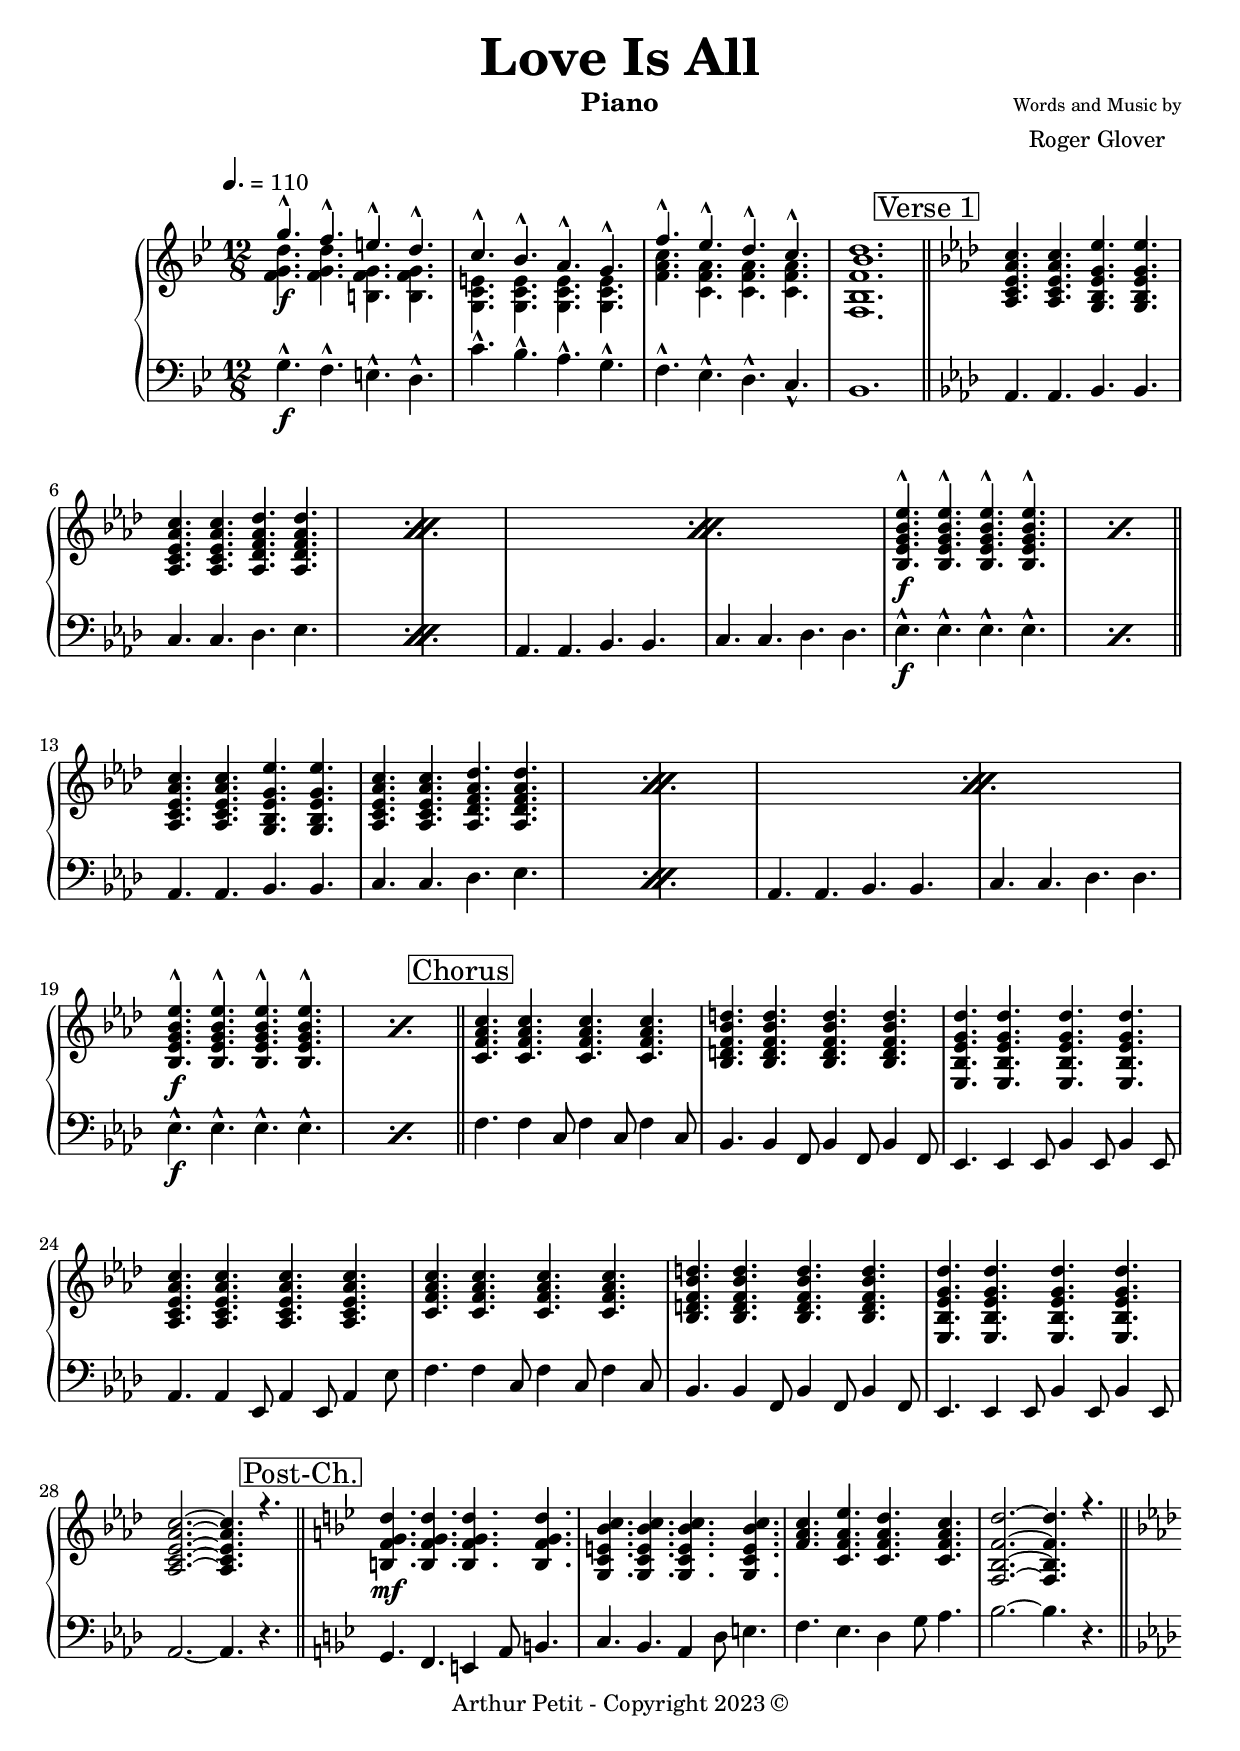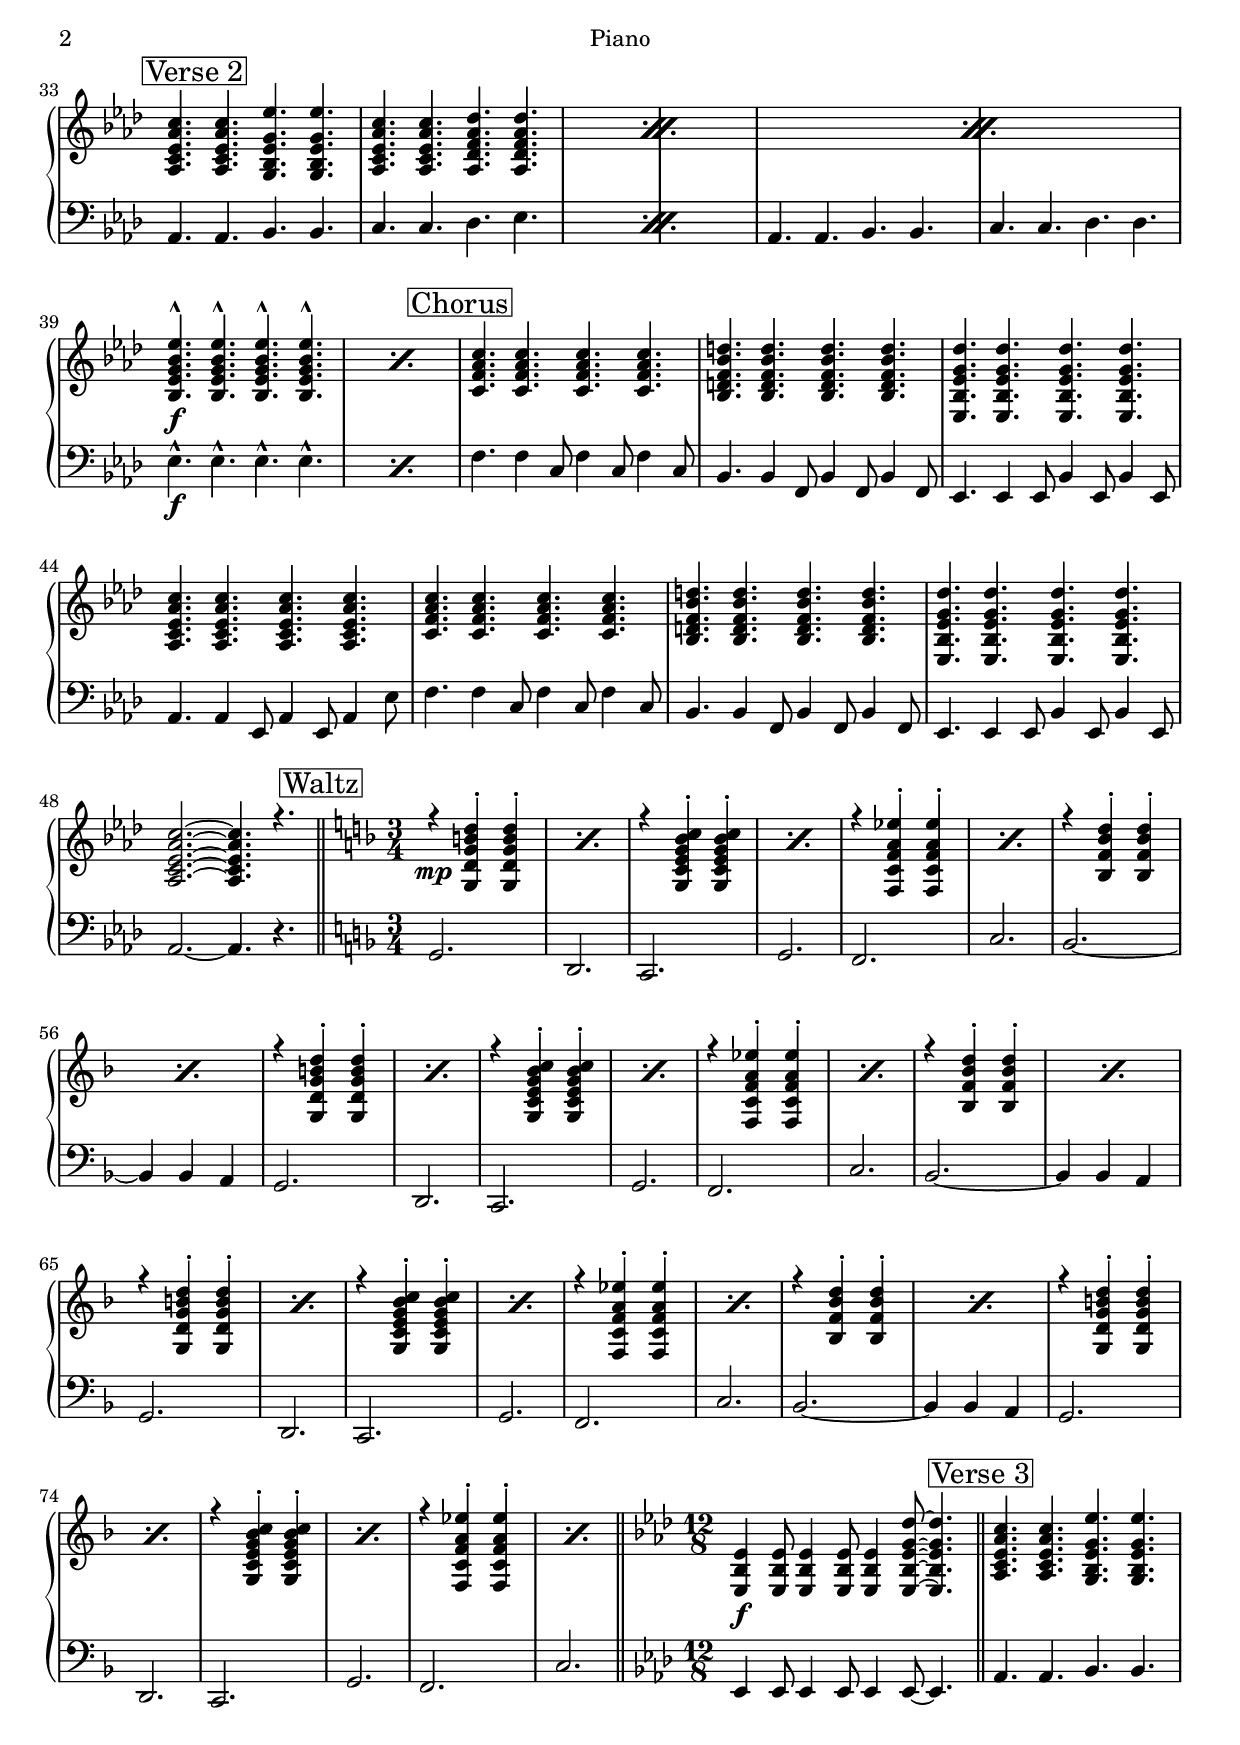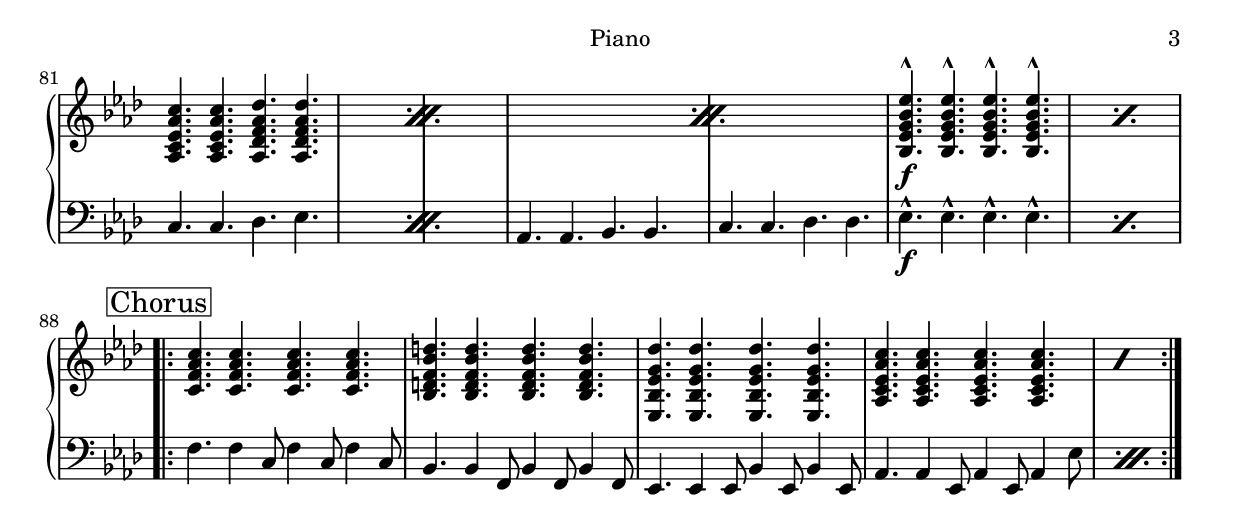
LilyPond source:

\version "2.20.0"

global = {
  \time 12/8
  %\key c \major
  \tempo 4. =110
  \compressFullBarRests % compress rest bars
}

% ***** Piano *****
piano_intro = \relative c'' {
  \key d \major
  %R1. * 4
  b'4.-^\f a-^ gis-^ fis-^ | e-^ d-^ cis-^ b-^ |
  a'-^ g-^ fis-^ e-^ | d1. |
  \key c \major
}

piano_chorus = \relative c'' {
  \mark \markup \center-column { \box Chorus }
  %% Ecriture avec reprises
  % \repeat "percent" 2 {
%     <e, a c e>4. <e a c e> <e a c e> <e a c e> |
%     <d fis a d fis>4. <d fis a d fis> <d fis a d fis> <d fis a d fis> |
%     <g, d' g b f'>4. <g d' g b f'> <g d' g b f'> <g d' g b f'> |
%     <c e g c e >4. <c e g c e > <c e g c e > <c e g c e > |
%   }
  <e, a c e>4. <e a c e> <e a c e> <e a c e> |
  <d fis a d fis>4. <d fis a d fis> <d fis a d fis> <d fis a d fis> |
  <g, d' g b f'>4. <g d' g b f'> <g d' g b f'> <g d' g b f'> |
  <c e g c e >4. <c e g c e > <c e g c e > <c e g c e > |
  
  <e a c e>4. <e a c e> <e a c e> <e a c e> |
  <d fis a d fis>4. <d fis a d fis> <d fis a d fis> <d fis a d fis> |
  <g, d' g b f'>4. <g d' g b f'> <g d' g b f'> <g d' g b f'> |
  <c e g c e >2.~ <c e g c e >4. r4. |
}

piano_interlude = \relative c'' {
  \mark \markup \center-column { \box "Post-Ch." }
  \key d \major
  <dis, a' b fis' >4.\mf < dis a' b fis' > < dis a' b fis'> < dis a' b fis'> |
  < b e gis d' e >4. < b e gis d' e > < b e gis d' e > < b e gis d' e> |
  < a' cis e >4. < e a cis g' > < e a cis fis > < e a cis e > | 
  < a, d a' fis' >2.~ < a d a' fis' >4. r4. |
  \key c \major
}

piano_verse = \relative c'' {
  \repeat "percent" 3 {
    <c, e g c e >4. <c e g c e > <b d g b g' > <b d g b g' > |
    <c e g c e >4. <c e g c e > < c f a c f > <c f a c f > |
  }
  \repeat "percent" 2 {
    <d g b d g>4.-^\f <d g b d g>-^ <d g b d g>-^ <d g b d g>-^ | 
  }
}

piano_verse_i = \relative c'' {
  \mark \markup \center-column { \box "Verse 1" }
  \piano_verse
}

piano_verse_ii = \relative c'' {
  \mark \markup \center-column { \box "Verse 2" }
  \piano_verse
}

piano_waltz = \relative c'' {
  \time 3/4 
  \key a \major
  \mark \markup \center-column { \box "Waltz" }
  \repeat "percent" 2 { r4\mp <b, fis' b dis fis>-. <b fis' b dis fis>-. | }
  \repeat "percent" 2 { r4 <b e gis b d e>-. <b e gis b d e>-. | }
  \repeat "percent" 2 { r4 <a e' a cis g'>-. <a e' a cis g'>-. | }
  \repeat "percent" 2 { r4 <d a' d fis>-. <d a' d fis>-. | }
  
  \repeat "percent" 2 { r4 <b fis' b dis fis>-. <b fis' b dis fis>-. | }
  \repeat "percent" 2 { r4 <b e gis b d e>-. <b e gis b d e>-. | }
  \repeat "percent" 2 { r4 <a e' a cis g'>-. <a e' a cis g'>-. | }
  \repeat "percent" 2 { r4 <d a' d fis>-. <d a' d fis>-. | }
  
  \repeat "percent" 2 { r4 <b fis' b dis fis>-. <b fis' b dis fis>-. | }
  \repeat "percent" 2 { r4 <b e gis b d e>-. <b e gis b d e>-. | }
  \repeat "percent" 2 { r4 <a e' a cis g'>-. <a e' a cis g'>-. | }
  \repeat "percent" 2 { r4 <d a' d fis>-. <d a' d fis>-. | }
  
  \repeat "percent" 2 { r4 <b fis' b dis fis>-. <b fis' b dis fis>-. | }
  \repeat "percent" 2 { r4 <b e gis b d e>-. <b e gis b d e>-. | }
  \repeat "percent" 2 { r4 <a e' a cis g'>-. <a e' a cis g'>-. | }
  \bar "||"
  \key c \major
  \time 12/8 <g d' g>4\f <g d' g>8 <g d' g>4 <g d' g>8 <g d' g>4 <g d' g b f'>8~ <g d' g b f'>4. \bar "||"
}

piano_verse_iii = \relative c'' {
  \mark \markup \center-column { \box "Verse 3" }
  \piano_verse
  % ^\segno
}

piano_last_chorus = \relative c'' {
  \mark \markup \center-column { \box Chorus }
  \repeat "percent" 2 {
    <e, a c e>4. <e a c e> <e a c e> <e a c e> |
    <d fis a d fis>4. <d fis a d fis> <d fis a d fis> <d fis a d fis> |
    <g, d' g b f'>4. <g d' g b f'> <g d' g b f'> <g d' g b f'> |
    <c e g c e >4. <c e g c e > <c e g c e > <c e g c e > |
  }
}



piano = \relative c'' {
  \voiceOne
  \global
  % Intro
  \piano_intro \bar "||" 
  % Verse 1 et 2
  \piano_verse_i  \bar "||" 
  \piano_verse \bar "||" 
  % Chorus
  \piano_chorus \bar "||"
  % Post chorus
  \normalsize
  \piano_interlude \bar "||"
  % Verse 3
  \piano_verse_ii
  % Chorus
  \piano_chorus \bar "||"
  \piano_waltz
  % Verse 4
  \piano_verse_iii
  % Chorus
  \repeat "volta" 2 {
  \piano_last_chorus
  }  
}

%trackAchannelA = \relative{}
trackAchannelB = \piano
trackAchannelBvoiceB = \relative c'' {
  \voiceTwo
  \global
  < a b fis' >4. < a b fis' > < dis, a' b > < dis a' b > |
  < b e gis >4. < b e gis > < b e gis > < b e gis > |
  < a' cis e >4. < e a cis > < e a cis > < e a cis > | 
  < a, d a' fis' >1.
}

\version "2.20.0"

global = {
  \time 12/8
  %\key c \major
  \tempo 4. =110
  \compressFullBarRests % compress rest bars
}

% ***** Bass Guitar *****
bass_intro = \relative c {
  \key d \major
  %R1. * 4
  b'4.-^\f a-^ gis-^ fis-^ | e'-^ d-^ cis-^ b-^ |
  a-^ g-^ fis-^ e-^ | d1. |
  \key c \major
}

bass_chorus = \relative c {
  \mark \markup \center-column { \box Chorus }
  a'4. a4 e8 a4 e8 a4 e8 | d4. d4 a8 d4 a8 d4 a8 |
  g4. g4 g8 d'4 g,8 d'4 g,8 |c4. c4 g8 c4 g8 c4 g'8 |
  
  a4. a4 e8 a4 e8 a4 e8 | d4. d4 a8 d4 a8 d4 a8 |
  g4. g4 g8 d'4 g,8 d'4 g,8 | c2.~ c4. r4. |
  %% Ecriture avec reprise
  % \repeat "volta" 2 {
%     a'4. a4 e8 a4 e8 a4 e8 | d4. d4 a8 d4 a8 d4 a8 |
%     g4. g4 g8 d'4 g,8 d'4 g,8 | 
%   }
%   \alternative {{ c4. c4 g8 c4 g8 c4 g'8 | } { c2.~ c4. r4 }}
}

bass_interlude = \relative c {
  \mark \markup \center-column { \box "Post-Ch." }
  \key d \major
  b4. a gis4 cis8 dis4. | e4. d cis4 fis8 gis4. |
  a4. g fis4 b8 cis4. | d2.~ d4. r |
  \key c \major
}

bass_verse = \relative c {
  \repeat "percent" 2 {
    c4. c d d | e e f g |
  }
  c,4. c d d | e e f f |
  \repeat "percent" 2 {
    g4.-^\f g4.-^ g4.-^ g4.-^
  }
  
}

bass_verse_i = \relative c {
  \mark \markup \center-column { \box "Verse 1" }
  \bass_verse
}

bass_verse_ii = \relative c {
  \mark \markup \center-column { \box "Verse 2" }
  \bass_verse
}

bass_waltz = \relative c {
  \time 3/4 
  \key a \major
  \mark \markup \center-column { \box "Waltz" }
  b2. | fis | e | b' | a | e' | d~ | d4 d cis |
  b2. | fis | e | b' | a | e' | d~ | d4 d cis |
  b2. | fis | e | b' | a | e' | d~ | d4 d cis |
  b2. | fis | e | b' | a | e' |
  \bar "||"
  \key c \major
  \time 12/8 g,4 g8 g4 g8 g4 g8~ g4. \bar "||"
}

bass_verse_iii = \relative c {
  \mark \markup \center-column { \box "Verse 3" }
  \bass_verse
  % ^\segno
}

bass_last_chorus = \relative c {
  \mark \markup \center-column { \box Chorus }
    %% Ecriture avec reprise
  \repeat "percent" 2 {
    a'4. a4 e8 a4 e8 a4 e8 | d4. d4 a8 d4 a8 d4 a8 |
    g4. g4 g8 d'4 g,8 d'4 g,8 | c4. c4 g8 c4 g8 c4 g'8 | 
  }
}

bass = \relative c {
  \global
  \clef bass
  % Intro
  \bass_intro \bar "||" 
  % Verse 1 et 2
  \bass_verse_i  \bar "||" 
  \bass_verse \bar "||" 
  % Chorus
  \bass_chorus \bar "||"
  % Post chorus
  \bass_interlude \bar "||"
  % Verse 3
  \bass_verse_ii
  % Chorus
  \bass_chorus \bar "||"
  \bass_waltz
  % Verse 4
  \bass_verse_iii
  % Chorus
  \repeat "volta" 2 {
  \bass_last_chorus
  }  
}

% \book{
%   \bookOutputSuffix "Bass-Guitar"
%   \header {
%       title = \markup { \fontsize #3 \bold "Love Is All"}
%       composer = \markup {
%         \column{
%           \line{\center-align \fontsize #-2 {"Words and Music by"} }
%           \line{\center-align \fontsize #0 "Roger Glover"}
%         }
%       }
%       subtitle = ""
%       instrument = "Bass Guitar"
%       % opus = "Op. 9"
%       copyright= \markup { "Arthur Petit - Copyright 2023" \char ##x00A9 }
%       tagline=##f
%     }
%   \score {
%     <<
%       \chords {
%         %\accords                
%       }
%       \new StaffGroup <<
%         \new Staff \relative c {
%           \set Staff.instrument="trombone"
%           \bass % \transpose c aes, {\bass}
%         }
%       >>
%       
%       
%     >>    
%     \midi{ \tempo 4 = 100  } 
%     \layout {} 
%   }
% }


trackBchannelA = \bass
trackBchannelB = \relative{}
trackBchannelBvoiceB = \relative{}

\book{
  \bookOutputSuffix "Piano"
  \header {
      title = \markup { \fontsize #3 \bold "Love Is All"}
      composer = \markup {
        \column{
          \line{\center-align \fontsize #-2 {"Words and Music by"} }
          \line{\center-align \fontsize #0 "Roger Glover"}
        }
      }
      subtitle = ""
      instrument = "Piano"
      % opus = "Op. 9"
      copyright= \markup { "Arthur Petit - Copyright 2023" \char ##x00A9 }
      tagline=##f
    }
  \score {
    <<
      \chords {
        %\accords                
      }
      \new PianoStaff <<
        \new Staff = "up" {
          %\context Voice = voiceA \transpose c aes, {\trackAchannelA}
          << 
            {\context Voice = voiceB \transpose c aes, {\trackAchannelB}}
            \\
            {\context Voice = voiceC \transpose c aes, {\trackAchannelBvoiceB}}
          >>
        }
        \new Staff = "down" {
          \clef bass
          \context Voice = voiceA \transpose c aes, {\trackBchannelA}
          <<
            {\context Voice = voiceB \transpose c aes, {\trackBchannelB}}
            \\
            {\context Voice = voiceC \transpose c aes, {\trackBchannelBvoiceB}}
          >>
        }
      >>
% \new PianoStaff <<
%         \new Staff = "up" {
%           %\context Voice = voiceA \trackAchannelA
%           << 
%             {\context Voice = voiceB \trackAchannelB}
%             \\
%             {\context Voice = voiceC \trackAchannelBvoiceB}
%           >>
%         }
%         \new Staff = "down" {
%           \clef bass
%           \context Voice = voiceA \trackBchannelA
%           <<
%             {\context Voice = voiceB \trackBchannelB}
%             \\
%             {\context Voice = voiceC \trackBchannelBvoiceB}
%           >>
%         }
%       >>
      
    >>
    \midi{ \tempo 4 = 100  } 
    \layout {} 
  }
}